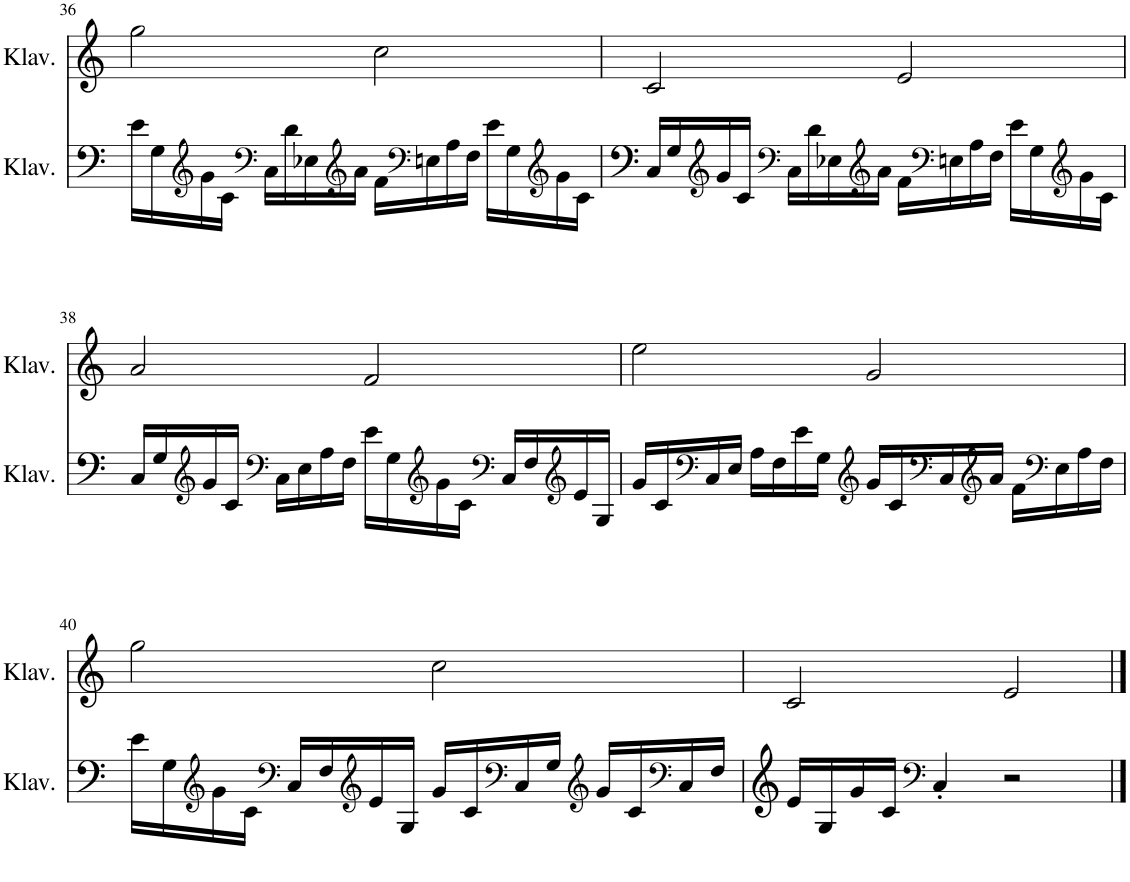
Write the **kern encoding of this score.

**kern	**kern
*part2	*part1
*staff2	*staff1
*I"Klavier	*I"Klavier
*I'Klav.	*I'Klav.
!!LO:PB:g=z
*clefF4	*clefG2
*k[]	*k[]
*M4/4	*M4/4
=36	=36
16e\LL	2gg\
16G\	.
*clefG2	*
16g\	.
16c\JJ	.
*clefF4	*
16C\LL	.
16d\	.
16E-X\	.
*clefG2	*
16a\JJ	.
16f\LL	2cc\
*clefF4	*
16En\	.
16A\	.
16F\JJ	.
16e\LL	.
16G\	.
*clefG2	*
16g\	.
16c\JJ	.
=37	=37
16C/LL	2c/
16G/	.
*clefG2	*
16g/	.
16c/JJ	.
*clefF4	*
16C\LL	.
16d\	.
16E-X\	.
*clefG2	*
16a\JJ	.
16f\LL	2e/
*clefF4	*
16En\	.
16A\	.
16F\JJ	.
16e\LL	.
16G\	.
*clefG2	*
16g\	.
16c\JJ	.
!!LO:LB:g=z
=38	=38
16C/LL	2a/
16G/	.
*clefG2	*
16g/	.
16c/JJ	.
*clefF4	*
16C\LL	.
16E\	.
16A\	.
16F\JJ	.
16e\LL	2f/
16G\	.
*clefG2	*
16g\	.
16c\JJ	.
*clefF4	*
16C/LL	.
16F/	.
*clefG2	*
16e/	.
16G/JJ	.
=39	=39
16g/LL	2ee\
16c/	.
*clefF4	*
16C/	.
16E/JJ	.
16A\LL	.
16F\	.
16e\	.
16G\JJ	.
*clefG2	*
16g/LL	2g/
16c/	.
*clefF4	*
16C/	.
*clefG2	*
16a/JJ	.
16f\LL	.
*clefF4	*
16E\	.
16A\	.
16F\JJ	.
!!LO:LB:g=z
=40	=40
16e\LL	2gg\
16G\	.
*clefG2	*
16g\	.
16c\JJ	.
*clefF4	*
16C/LL	.
16F/	.
*clefG2	*
16e/	.
16G/JJ	.
16g/LL	2cc\
16c/	.
*clefF4	*
16C/	.
16G/JJ	.
*clefG2	*
16g/LL	.
16c/	.
*clefF4	*
16C/	.
16F/JJ	.
=41	=41
16e/LL	2c/
16G/	.
16g/	.
16c/JJ	.
*clefF4	*
4C'/	.
2r	2e/
==	==
*-	*-
